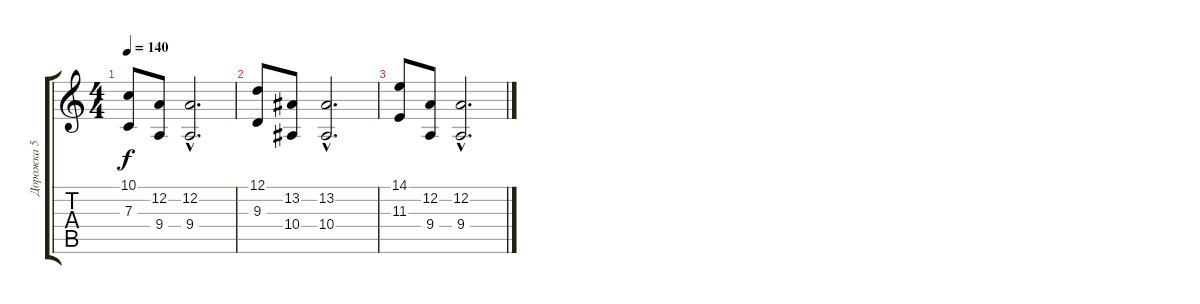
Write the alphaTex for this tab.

\track ("Дорожка 5" "Дорожка 5") {instrument orchestralharp}
\staff {score tabs}
\tuning (D4 A3 F3 C3 G2 D2) {hide}
\ts (4 4)
\tempo 140
\clef g2
\ks c
(10.1 7.3).8{dy f} (12.2 9.4).8 (12.2{hac} 9.4{hac}).2{d} |
(12.1 9.3).8 (13.2 10.4).8 (13.2{hac} 10.4{hac}).2{d} |
(14.1 11.3).8 (12.2 9.4).8 (12.2{hac} 9.4{hac}).2{d}
